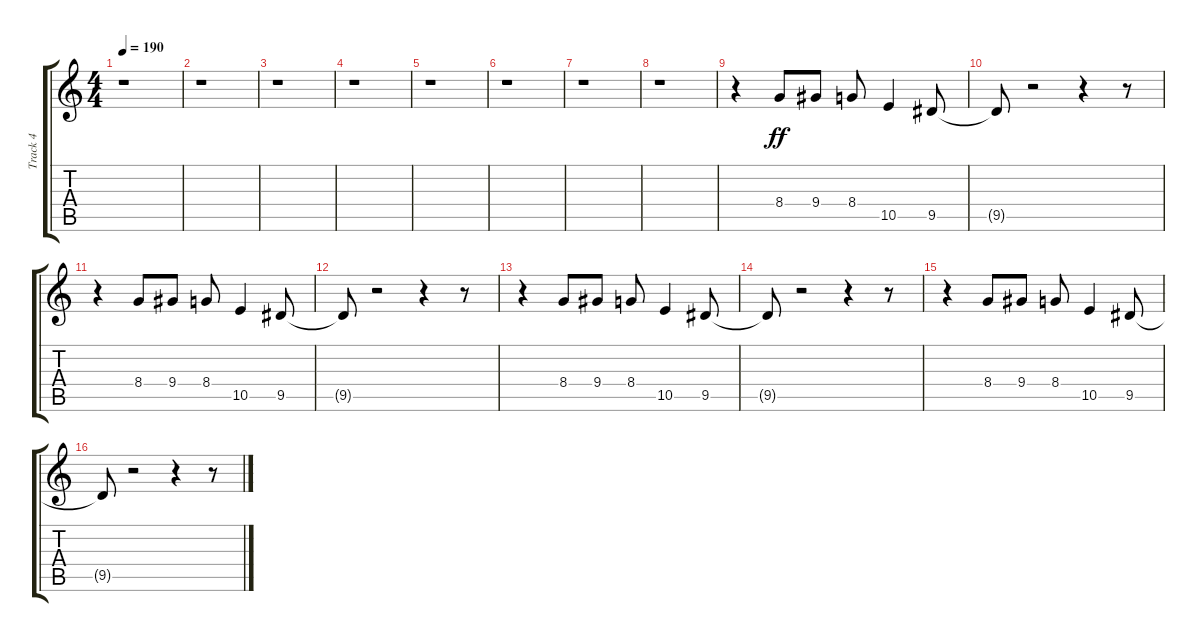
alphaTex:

\track ("Track 4" "Track 4") {instrument distortionguitar}
\staff {score tabs}
\tuning (Db4 Ab3 E3 B2 Gb2 Db2) {hide}
\ts (4 4)
\tempo 190
\clef g2
\ks c
r.1{dy ff} |
r.1 |
r.1 |
r.1 |
r.1 |
r.1 |
r.1 |
r.1 |
r.4 8.4.8 9.4.8 8.4.8 10.5.4 9.5.8 |
9.5{t}.8 r.2 r.4 r.8 |
r.4 8.4.8 9.4.8 8.4.8 10.5.4 9.5.8 |
9.5{t}.8 r.2 r.4 r.8 |
r.4 8.4.8 9.4.8 8.4.8 10.5.4 9.5.8 |
9.5{t}.8 r.2 r.4 r.8 |
r.4 8.4.8 9.4.8 8.4.8 10.5.4 9.5.8 |
9.5{t}.8 r.2 r.4 r.8
